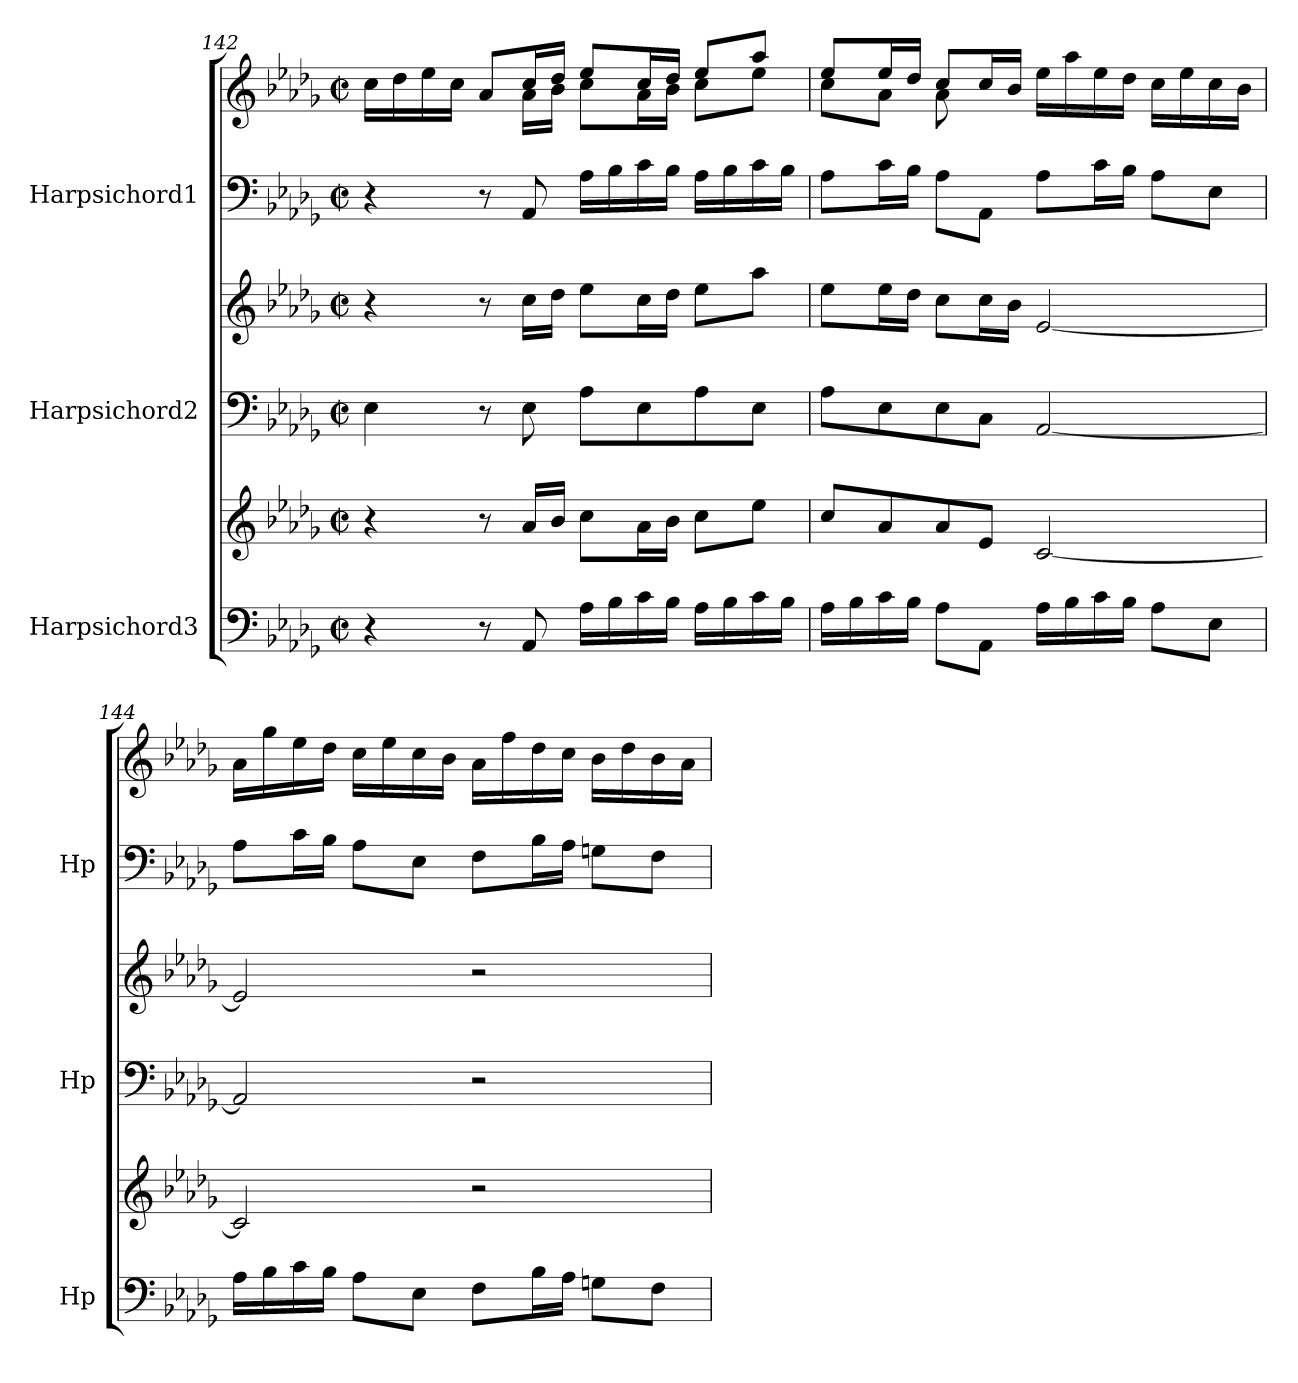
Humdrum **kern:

**kern	**kern	**kern	**kern	**kern	**kern
*part3	*part3	*part2	*part2	*part1	*part1
*staff6	*staff5	*staff4	*staff3	*staff2	*staff1
*I"Harpsichord3	*	*I"Harpsichord2	*	*I"Harpsichord1	*
*I'Hp	*	*I'Hp	*	*I'Hp	*
*clefF4	*clefG2	*clefF4	*clefG2	*clefF4	*clefG2
*k[b-e-a-d-g-]	*k[b-e-a-d-g-]	*k[b-e-a-d-g-]	*k[b-e-a-d-g-]	*k[b-e-a-d-g-]	*k[b-e-a-d-g-]
*M4/4	*M4/4	*M4/4	*M4/4	*M4/4	*M4/4
*met(c|)	*met(c|)	*met(c|)	*met(c|)	*met(c|)	*met(c|)
=142	=142	=142	=142	=142	=142
*	*	*	*	*	*^
4r	4r	4E-\	4r	4r	16cc\LL	4.ryy
.	.	.	.	.	16dd-\	.
.	.	.	.	.	16ee-\	.
.	.	.	.	.	16cc\JJ	.
8r	8r	8r	8r	8r	8a-/L	.
8AA-/	16a-/LL	8E-\	16cc\LL	8AA-/	16cc/L	16a-\LL
.	16b-/JJ	.	16dd-\JJ	.	16dd-/JJ	16b-\JJ
16A-\LL	8cc\L	8A-\L	8ee-\L	16A-\LL	8ee-/L	8cc\L
16B-\	.	.	.	16B-\	.	.
16c\	16a-\L	8E-\	16cc\L	16c\	16cc/L	16a-\L
16B-\JJ	16b-\JJ	.	16dd-\JJ	16B-\JJ	16dd-/JJ	16b-\JJ
16A-\LL	8cc\L	8A-\	8ee-\L	16A-\LL	8ee-/L	8cc\L
16B-\	.	.	.	16B-\	.	.
16c\	8ee-\J	8E-\J	8aa-\J	16c\	8aa-/J	8ee-\J
16B-\JJ	.	.	.	16B-\JJ	.	.
=143	=143	=143	=143	=143	=143	=143
16A-\LL	8cc/L	8A-\L	8ee-\L	8A-\L	8ee-/L	8cc\L
16B-\	.	.	.	.	.	.
16c\	8a-/	8E-\	16ee-\L	16c\L	16ee-/L	8a-\J
16B-\JJ	.	.	16dd-\JJ	16B-\JJ	16dd-/JJ	.
8A-\L	8a-/	8E-\	8cc\L	8A-\L	8cc/L	8a-\
8AA-\J	8e-/J	8C\J	16cc\L	8AA-\J	16cc/L	2ryy
.	.	.	16b-\JJ	.	16b-/JJ	.
16A-\LL	[2c/	[2AA-/	[2e-/	8A-\L	16ee-\LL	.
16B-\	.	.	.	.	16aa-\	.
16c\	.	.	.	16c\L	16ee-\	.
16B-\JJ	.	.	.	16B-\JJ	16dd-\JJ	.
8A-\L	.	.	.	8A-\L	16cc\LL	.
.	.	.	.	.	16ee-\	.
8E-\J	.	.	.	8E-\J	16cc\	8ryy
.	.	.	.	.	16b-\JJ	.
*	*	*	*	*	*v	*v
!!LO:LB:g=z
=144	=144	=144	=144	=144	=144
16A-\LL	2c/]	2AA-/]	2e-/]	8A-\L	16a-\LL
16B-\	.	.	.	.	16gg-\
16c\	.	.	.	16c\L	16ee-\
16B-\JJ	.	.	.	16B-\JJ	16dd-\JJ
8A-\L	.	.	.	8A-\L	16cc\LL
.	.	.	.	.	16ee-\
8E-\J	.	.	.	8E-\J	16cc\
.	.	.	.	.	16b-\JJ
8F\L	2r	2r	2r	8F\L	16a-\LL
.	.	.	.	.	16ff\
16B-\L	.	.	.	16B-\L	16dd-\
16A-\JJ	.	.	.	16A-\JJ	16cc\JJ
8Gn\L	.	.	.	8Gn\L	16b-\LL
.	.	.	.	.	16dd-\
8F\J	.	.	.	8F\J	16b-\
.	.	.	.	.	16a-\JJ
=	=	=	=	=	=
*-	*-	*-	*-	*-	*-
